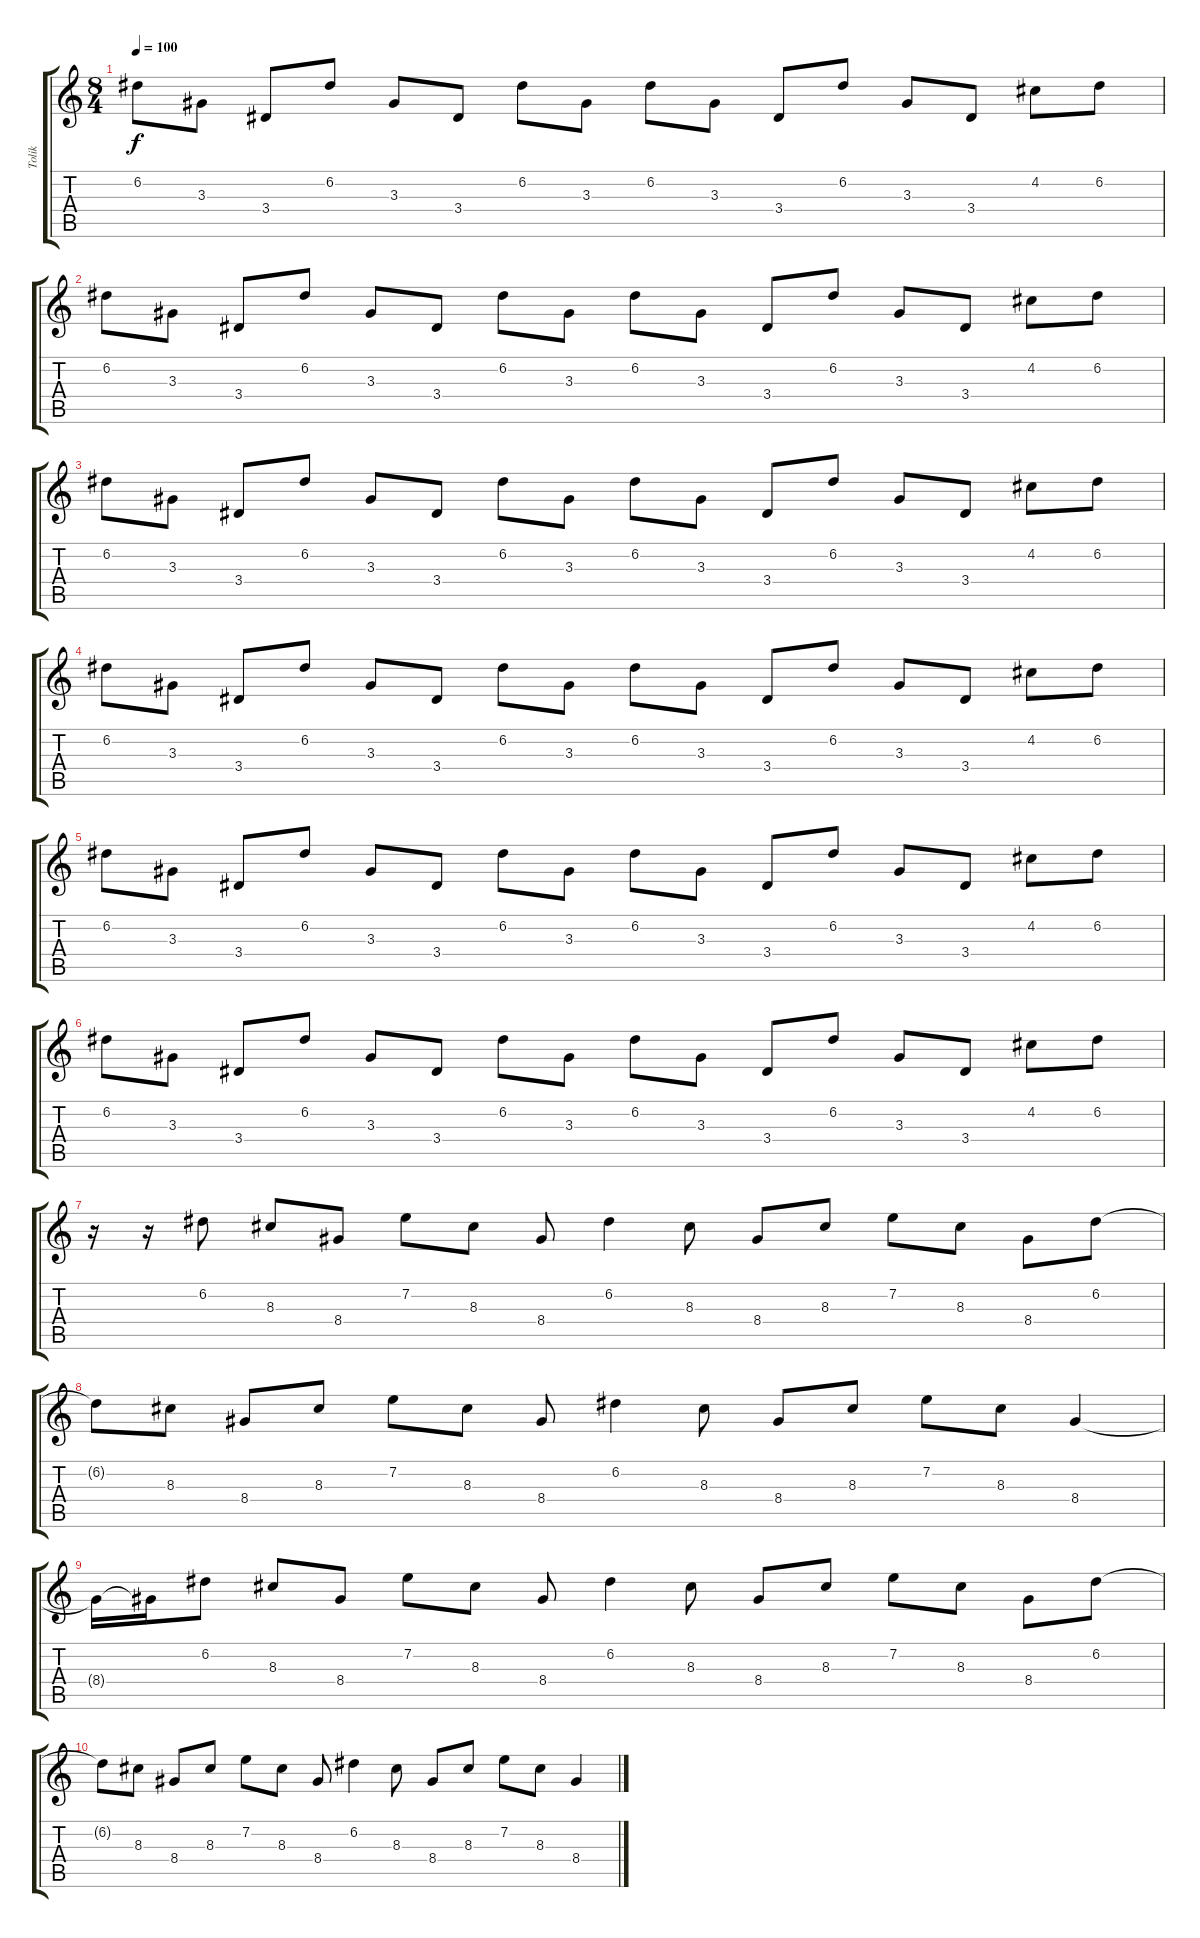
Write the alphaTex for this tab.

\track ("Tolik" "Tolik") {instrument distortionguitar}
\staff {score tabs}
\tuning (D4 A3 F3 C3 G2 C2) {hide}
\ts (8 4)
\tempo 100
\clef g2
\ks c
6.2.8{dy f} 3.3.8 3.4.8 6.2.8 3.3.8 3.4.8 6.2.8 3.3.8 6.2.8 3.3.8 3.4.8 6.2.8 3.3.8 3.4.8 4.2.8 6.2.8 |
6.2.8 3.3.8 3.4.8 6.2.8 3.3.8 3.4.8 6.2.8 3.3.8 6.2.8 3.3.8 3.4.8 6.2.8 3.3.8 3.4.8 4.2.8 6.2.8 |
6.2.8 3.3.8 3.4.8 6.2.8 3.3.8 3.4.8 6.2.8 3.3.8 6.2.8 3.3.8 3.4.8 6.2.8 3.3.8 3.4.8 4.2.8 6.2.8 |
6.2.8 3.3.8 3.4.8 6.2.8 3.3.8 3.4.8 6.2.8 3.3.8 6.2.8 3.3.8 3.4.8 6.2.8 3.3.8 3.4.8 4.2.8 6.2.8 |
6.2.8 3.3.8 3.4.8 6.2.8 3.3.8 3.4.8 6.2.8 3.3.8 6.2.8 3.3.8 3.4.8 6.2.8 3.3.8 3.4.8 4.2.8 6.2.8 |
6.2.8 3.3.8 3.4.8 6.2.8 3.3.8 3.4.8 6.2.8 3.3.8 6.2.8 3.3.8 3.4.8 6.2.8 3.3.8 3.4.8 4.2.8 6.2.8 |
r.16 r.16 6.2.8 8.3.8 8.4.8 7.2.8 8.3.8 8.4.8 6.2.4 8.3.8 8.4.8 8.3.8 7.2.8 8.3.8 8.4.8 6.2.8 |
6.2{t}.8 8.3.8 8.4.8 8.3.8 7.2.8 8.3.8 8.4.8 6.2.4 8.3.8 8.4.8 8.3.8 7.2.8 8.3.8 8.4.4 |
8.4{t}.16 8.4{t}.16 6.2.8 8.3.8 8.4.8 7.2.8 8.3.8 8.4.8 6.2.4 8.3.8 8.4.8 8.3.8 7.2.8 8.3.8 8.4.8 6.2.8 |
6.2{t}.8 8.3.8 8.4.8 8.3.8 7.2.8 8.3.8 8.4.8 6.2.4 8.3.8 8.4.8 8.3.8 7.2.8 8.3.8 8.4.4
